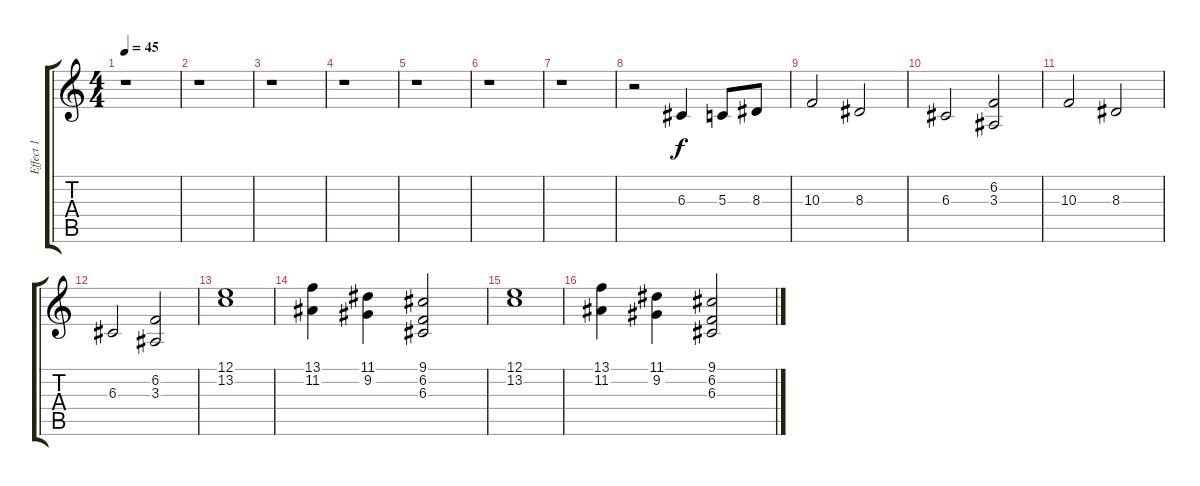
\track ("Effect 1" "Effect 1") {instrument pad4choir}
\staff {score tabs}
\tuning (E4 B3 G3 D3 A2 E2) {hide}
\ts (4 4)
\tempo 45
\clef g2
\ks c
r.1{dy f} |
r.1 |
r.1 |
r.1 |
r.1 |
r.1 |
r.1 |
r.2 6.3.4 5.3.8 8.3.8 |
10.3.2 8.3.2 |
6.3.2 (6.2 3.3).2 |
10.3.2 8.3.2 |
6.3.2 (6.2 3.3).2 |
(12.1 13.2).1 |
(13.1 11.2).4 (11.1 9.2).4 (9.1 6.2 6.3).2 |
(12.1 13.2).1 |
(13.1 11.2).4 (11.1 9.2).4 (9.1 6.2 6.3).2
